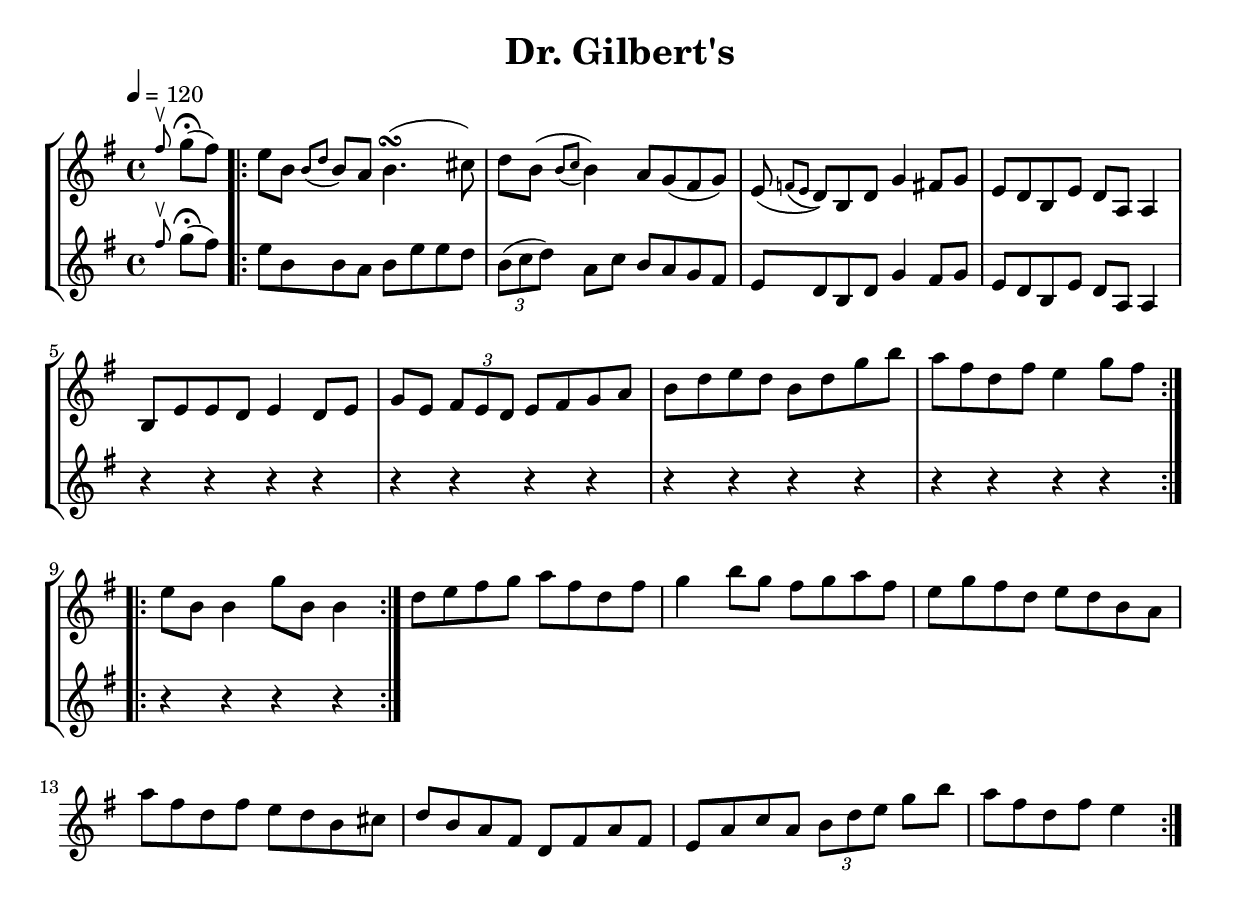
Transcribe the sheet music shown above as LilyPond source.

\include "../../stylesheets/violin-functions.ly"

\layout {
  %\set beamExceptions = #'()
}
\paper {
  indent = 0\mm
}



\version "2.14.0"
\language "english"
\header {
  title = "Dr. Gilbert's"
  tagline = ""
}
%#(set-global-staff-size 20)


melodySimple = {
  \key e \minor

  \relative c'' {
    \partial 4  \grace fs8 \upbow g8\fermata(  fs)

    \repeat volta 2 {
      e8   b b a b e e d      

      \tri{b8( c d) } a8   c8    b8  a8
      g8    fs8   e8   d8    b8    d8    g4
      fs8  g
      |  e   d   b   e     d    a   a4
      r4 r r r
      r4 r r r
      r4 r r r
      r4 r r r
      r4 r r r
    }
  }
}


melody =  {
  \set Staff.midiInstrument = "violin"
  \tempo 4 = 120
  \time 4/4
  \key e \minor
  \relative c'' {
    \partial 4  \grace fs8 \upbow g8\fermata(  fs)
    \repeat volta 2 {
      %{ 1 %}
      |  e   b \acciaccatura {b d}  b   a     b4.\turn( cs8)
      |  d      b(\acciaccatura {b c}    b4)  a8  g(    fs g)
      |  e(\acciaccatura {f e}     d)   b   d     g4       fs8  g
      |  e   d   b   e     d    a   a4
      |  b8  e   e   d     e4   d8  e
      |  g   e   \tuplet 3/2 {fs8 e d}     e    fs  g   a
      |  b   d   e   d     b    d   g   b
      |  a   fs  d   fs    e4       g8[  fs]
    }
    \break
    \repeat volta 2 {
      |  e8  b   b4        g'8     b,   b4
      |  d8  e   fs   g    a       fs   d   fs
      |  g4   b8  g   fs   g   a   fs
      |  e    g   fs  d    e   d   b   a
      |  a'   fs  d   fs   e   d   b   cs
      |  d    b   a   fs   d   fs  a   fs
      |  e    a   c   a    \tri{b8 d e}   g   b
      |  a    fs  d   fs   e4
    }
  }
}

\score {
  \new StaffGroup
  <<
        \new Staff = "ornamented" { \melody }
    \new Staff = "plain"      { \melodySimple }
  >>
  \layout { }
  \midi { }
}





melodyB =  {
  \set Staff.midiInstrument = "violin"
  \tempo 4 = 120
  \time 4/4
  \key e \minor
  \relative c'' {
    \partial 4  g'8[  fs]
    \repeat volta 2 {
      | e^"(A" b  \tri {c8( b a)} b d \acciaccatura { e16 } d8 b
      | \tri{b8( c d)} a c  b a g fs
      | e d b d  \tri{g8(fs e)} \tri{fs8( e d)}
      | e8  b \grace c16 \tri {b8(a b)} fs'8 b, \acciaccatura c16 \tri{b8(a b)}
      \break
      | d8 e \tri{fs8( e d)} e d b d
      | \tri{g8(fs e)} \tri{fs8( e d)} e fs g a
      | \tri{b8( c d)} e8 d  b d e b'
      | a fs b, fs'  e fs g fs
    }
    \break
    \repeat volta 2 {
      | e8 b \acciaccatura c8 \tri{b8( a b)} g'8 b, \acciaccatura c \tri{b8( a b)}
      | d e fs a \acciaccatura b  a fs d fs
      | g4 b8 g fs a \acciaccatura b  a fs
      | \tri{e8( fs g)} fs8 d e b \acciaccatura c \tri{b8( a b)}
      \break
      | a' fs d fs  e d b c
      | \tri{d8( c b)} a fs a fs d fs
      | e b' \acciaccatura c b a  b d e b'
      | a fs d fs  e4  g8 fs
    }
  }
}



%\score {    \new Staff { \melodyB }   \layout { } }